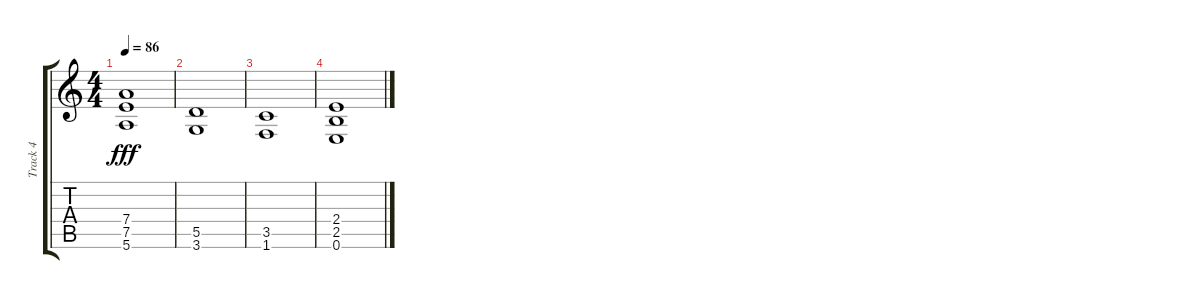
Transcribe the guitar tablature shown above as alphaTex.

\track ("Track 4" "Track 4") {instrument distortionguitar}
\staff {score tabs}
\tuning (E4 B3 G3 D3 A2 E2) {hide}
\ts (4 4)
\tempo 86
\clef g2
\ks c
(7.4 7.5 5.6).1{dy fff} |
(5.5 3.6).1 |
(3.5 1.6).1{volume 0} |
(2.4 2.5 0.6).1
